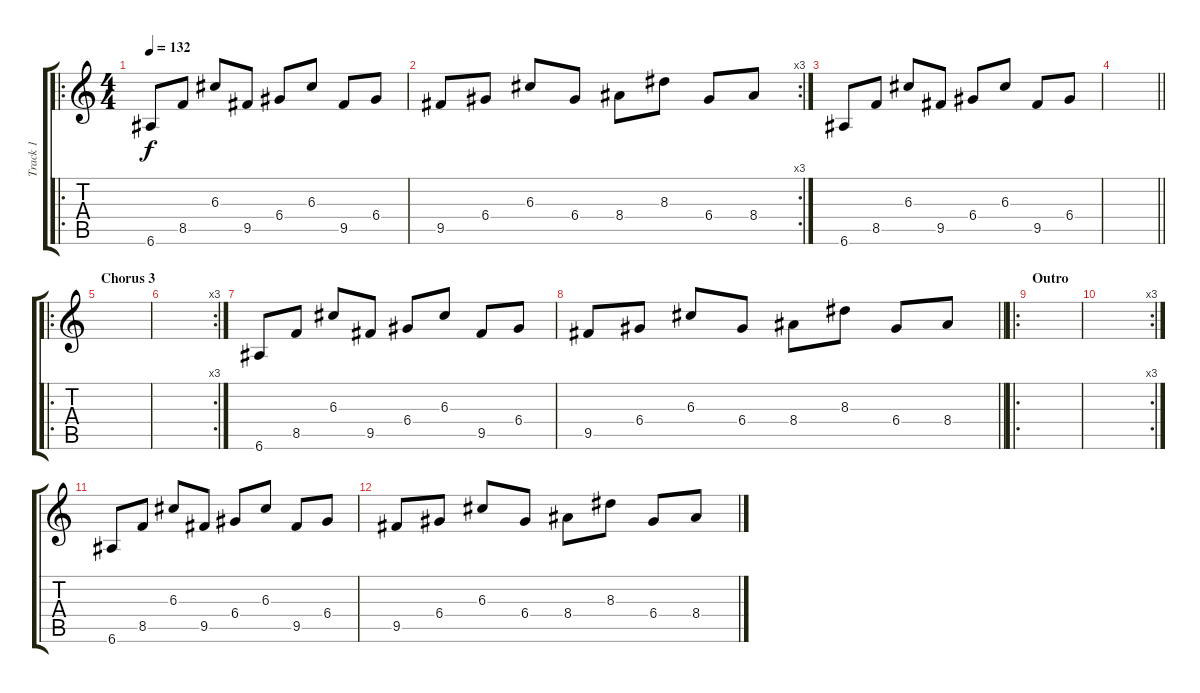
\track ("Track 1" "Track 1") {instrument electricguitarclean}
\staff {score tabs}
\tuning (E4 B3 G3 D3 A2 E2) {hide}
\ro
\ts (4 4)
\tempo 132
\clef g2
\ks c
6.6.8{dy f} 8.5.8 6.3.8 9.5.8 6.4.8 6.3.8 9.5.8 6.4.8 |
\rc 3
9.5.8 6.4.8 6.3.8 6.4.8 8.4.8 8.3.8 6.4.8 8.4.8 |
6.6.8 8.5.8 6.3.8 9.5.8 6.4.8 6.3.8 9.5.8 6.4.8 |
\barLineRight lightlight
|
\ro
\section ("" "Chorus 3")
|
\rc 3
|
6.6.8 8.5.8 6.3.8 9.5.8 6.4.8 6.3.8 9.5.8 6.4.8 |
\barLineRight lightlight
9.5.8 6.4.8 6.3.8 6.4.8 8.4.8 8.3.8 6.4.8 8.4.8 |
\ro
\section ("" "Outro")
|
\rc 3
|
6.6.8 8.5.8 6.3.8 9.5.8 6.4.8 6.3.8 9.5.8 6.4.8 |
9.5.8 6.4.8 6.3.8 6.4.8 8.4.8 8.3.8 6.4.8 8.4.8
